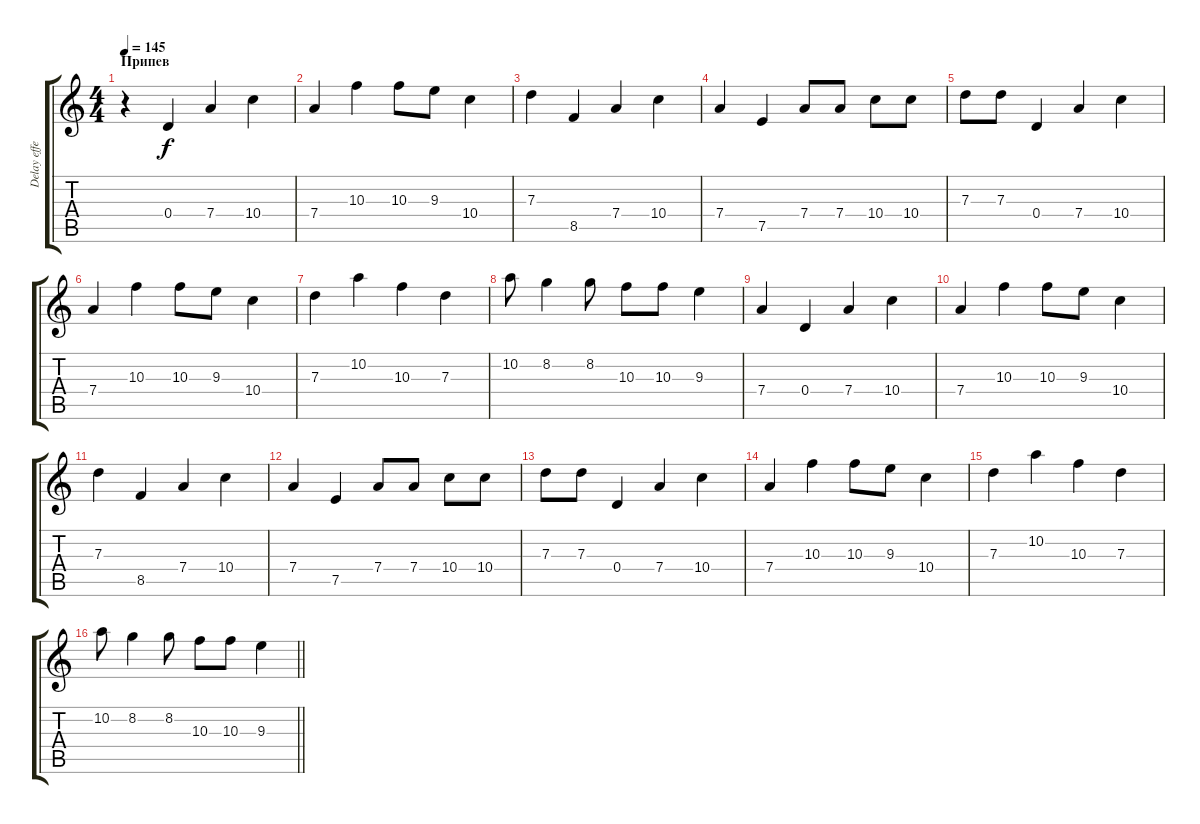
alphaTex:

\track ("Delay effect 2" "Delay effe") {instrument distortionguitar}
\staff {score tabs}
\tuning (E4 B3 G3 D3 A2 E2) {hide}
\ts (4 4)
\section ("" "Припев")
\tempo 145
\clef g2
\ks c
r.4{dy f} 0.4.4 7.4.4 10.4.4 |
7.4.4 10.3.4 10.3.8 9.3.8 10.4.4 |
7.3.4 8.5.4 7.4.4 10.4.4 |
7.4.4 7.5.4 7.4.8 7.4.8 10.4.8 10.4.8 |
7.3.8 7.3.8 0.4.4 7.4.4 10.4.4 |
7.4.4 10.3.4 10.3.8 9.3.8 10.4.4 |
7.3.4 10.2.4 10.3.4 7.3.4 |
10.2.8 8.2.4 8.2.8 10.3.8 10.3.8 9.3.4 |
7.4.4 0.4.4 7.4.4 10.4.4 |
7.4.4 10.3.4 10.3.8 9.3.8 10.4.4 |
7.3.4 8.5.4 7.4.4 10.4.4 |
7.4.4 7.5.4 7.4.8 7.4.8 10.4.8 10.4.8 |
7.3.8 7.3.8 0.4.4 7.4.4 10.4.4 |
7.4.4 10.3.4 10.3.8 9.3.8 10.4.4 |
7.3.4 10.2.4 10.3.4 7.3.4 |
\barLineRight lightlight
10.2.8 8.2.4 8.2.8 10.3.8 10.3.8 9.3.4
